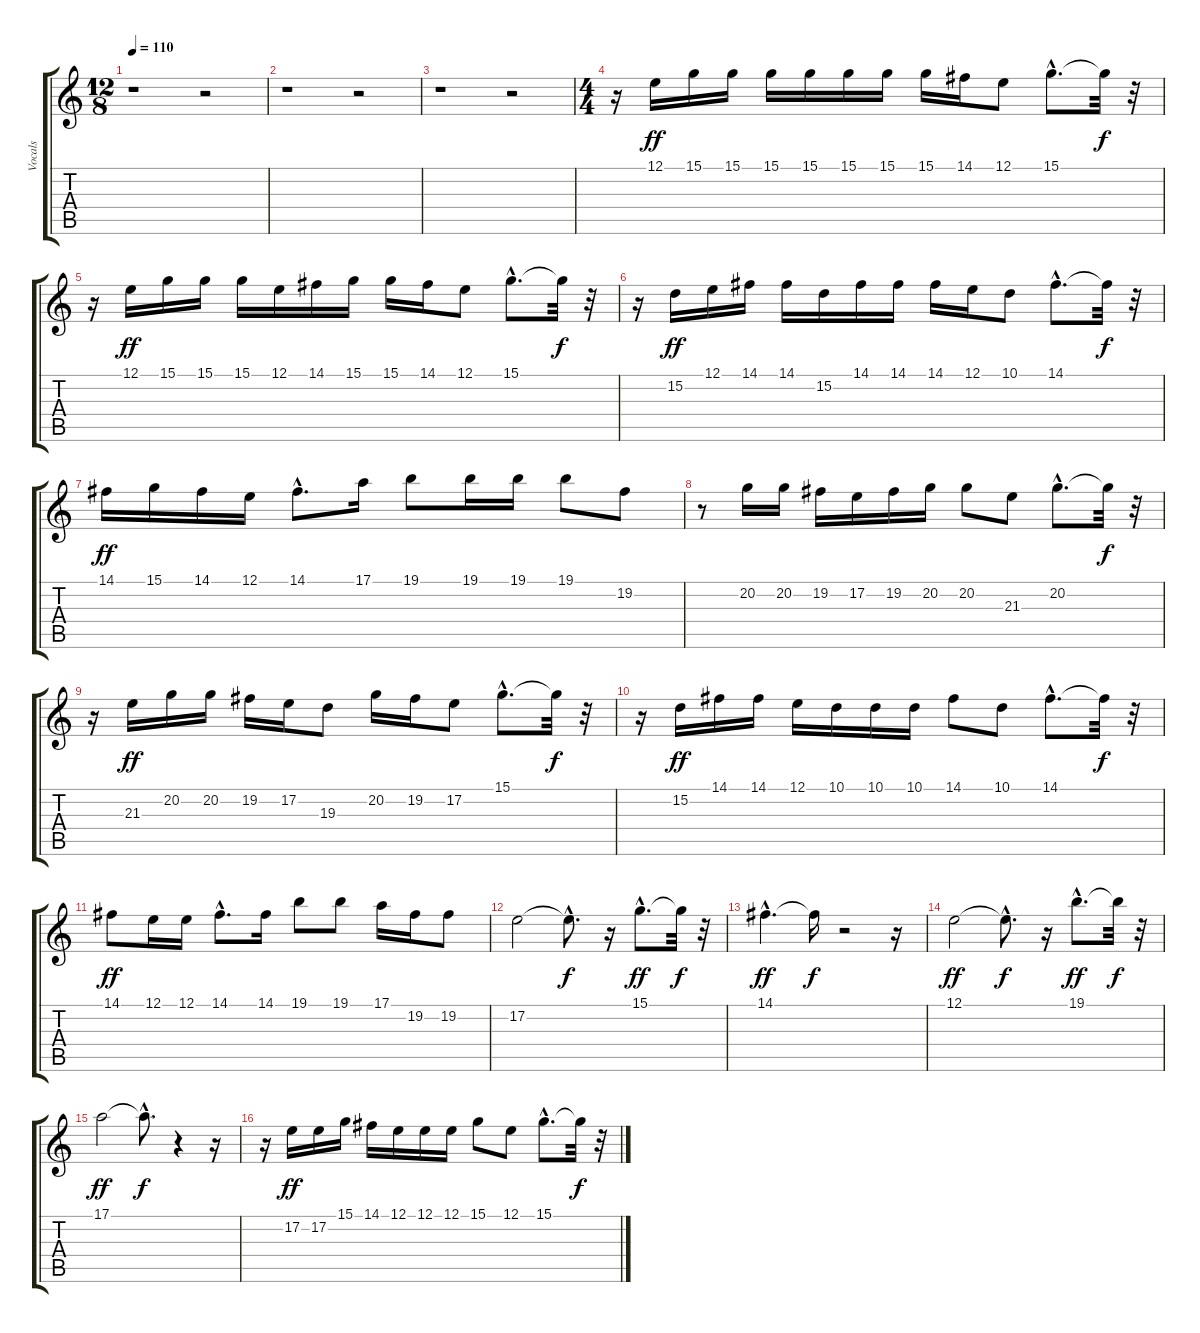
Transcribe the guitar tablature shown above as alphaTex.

\track ("Vocals" "Vocals") {instrument choiraahs}
\staff {score tabs}
\tuning (E4 B3 G3 D3 A2 E2) {hide}
\ts (12 8)
\tempo 110
\clef g2
\ks c
r.1{dy f} r.2 |
r.1 r.2 |
r.1 r.2 |
\ts (4 4)
r.16 12.1.16{dy ff} 15.1.16 15.1.16 15.1.16 15.1.16 15.1.16 15.1.16 15.1.16 14.1.16 12.1.8 15.1{hac}.8{d} 15.1{t}.32{dy f} r.32 |
r.16 12.1.16{dy ff} 15.1.16 15.1.16 15.1.16 12.1.16 14.1.16 15.1.16 15.1.16 14.1.16 12.1.8 15.1{hac}.8{d} 15.1{t}.32{dy f} r.32 |
r.16 15.2.16{dy ff} 12.1.16 14.1.16 14.1.16 15.2.16 14.1.16 14.1.16 14.1.16 12.1.16 10.1.8 14.1{hac}.8{d} 14.1{t}.32{dy f} r.32 |
14.1.16{dy ff} 15.1.16 14.1.16 12.1.16 14.1{hac}.8{d} 17.1.16 19.1.8 19.1.16 19.1.16 19.1.8 19.2.8 |
r.8 20.2.16 20.2.16 19.2.16 17.2.16 19.2.16 20.2.16 20.2.8 21.3.8 20.2{hac}.8{d} 20.2{t}.32{dy f} r.32 |
r.16 21.3.16{dy ff} 20.2.16 20.2.16 19.2.16 17.2.16 19.3.8 20.2.16 19.2.16 17.2.8 15.1{hac}.8{d} 15.1{t}.32{dy f} r.32 |
r.16 15.2.16{dy ff} 14.1.16 14.1.16 12.1.16 10.1.16 10.1.16 10.1.16 14.1.8 10.1.8 14.1{hac}.8{d} 14.1{t}.32{dy f} r.32 |
14.1.8{dy ff} 12.1.16 12.1.16 14.1{hac}.8{d} 14.1.16 19.1.8 19.1.8 17.1.16 19.2.16 19.2.8 |
17.2.2 17.2{hac t}.8{d dy f} r.16 15.1{hac}.8{d dy ff} 15.1{t}.32{dy f} r.32 |
14.1{hac}.4{d dy ff} 14.1{t}.16{dy f} r.2 r.16 |
12.1.2{dy ff} 12.1{hac t}.8{d dy f} r.16 19.1{hac}.8{d dy ff} 19.1{t}.32{dy f} r.32 |
17.1.2{dy ff} 17.1{hac t}.8{d dy f} r.4 r.16 |
r.16 17.2.16{dy ff} 17.2.16 15.1.16 14.1.16 12.1.16 12.1.16 12.1.16 15.1.8 12.1.8 15.1{hac}.8{d} 15.1{t}.32{dy f} r.32
